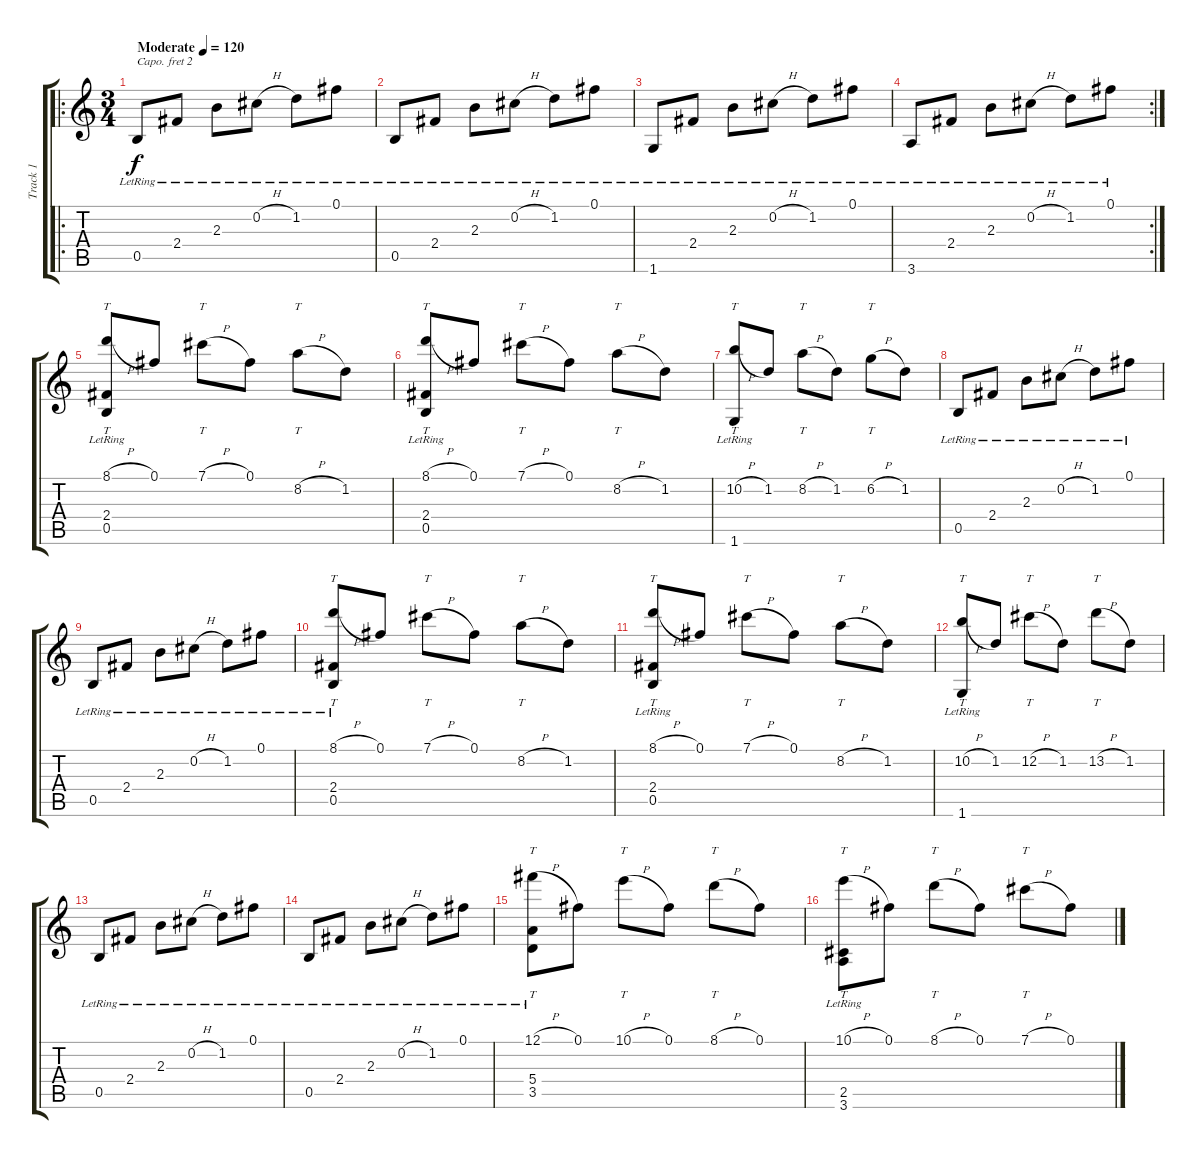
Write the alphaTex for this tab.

\track ("Track 1" "Track 1") {instrument electricguitarclean}
\staff {score tabs}
\capo 2
\tuning (E4 B3 G3 D3 A2 E2) {hide}
\ro
\ts (3 4)
\tempo (120 "Moderate")
\clef g2
\ks c
0.5{lr}.8{dy f instrument electricguitarclean} 2.4{lr}.8 2.3{lr}.8 0.2{h lr}.8 1.2{lr}.8 0.1{lr}.8 |
0.5{lr}.8 2.4{lr}.8 2.3{lr}.8 0.2{h lr}.8 1.2{lr}.8 0.1{lr}.8 |
1.6{lr}.8 2.4{lr}.8 2.3{lr}.8 0.2{h lr}.8 1.2{lr}.8 0.1{lr}.8 |
\rc 2
3.6{lr}.8 2.4{lr}.8 2.3{lr}.8 0.2{h lr}.8 1.2{lr}.8 0.1{lr}.8 |
(8.1{h} 2.4{lr} 0.5{lr}).8{tt beam Up} 0.1.8 7.1{h}.8{tt} 0.1.8 8.2{h}.8{tt} 1.2.8 |
(8.1{h} 2.4{lr} 0.5{lr}).8{tt beam Up} 0.1.8 7.1{h}.8{tt} 0.1.8 8.2{h}.8{tt} 1.2.8 |
(10.2{h} 1.6{lr}).8{tt} 1.2.8 8.2{h}.8{tt} 1.2.8 6.2{h}.8{tt} 1.2.8 |
0.5{lr}.8 2.4{lr}.8 2.3{lr}.8 0.2{h lr}.8 1.2{lr}.8 0.1{lr}.8 |
0.5{lr}.8 2.4{lr}.8 2.3{lr}.8 0.2{h lr}.8 1.2{lr}.8 0.1{lr}.8 |
(8.1{h} 2.4{lr} 0.5{lr}).8{tt beam Up} 0.1.8 7.1{h}.8{tt} 0.1.8 8.2{h}.8{tt} 1.2.8 |
(8.1{h} 2.4{lr} 0.5{lr}).8{tt beam Up} 0.1.8 7.1{h}.8{tt} 0.1.8 8.2{h}.8{tt} 1.2.8 |
(10.2{h} 1.6{lr}).8{tt} 1.2.8 12.2{h}.8{tt} 1.2.8 13.2{h}.8{tt} 1.2.8 |
0.5{lr}.8 2.4{lr}.8 2.3{lr}.8 0.2{h lr}.8 1.2{lr}.8 0.1{lr}.8 |
0.5{lr}.8 2.4{lr}.8 2.3{lr}.8 0.2{h lr}.8 1.2{lr}.8 0.1{lr}.8 |
(12.1{h} 5.4{lr} 3.5{lr}).8{tt} 0.1.8 10.1{h}.8{tt} 0.1.8 8.1{h}.8{tt} 0.1.8 |
(10.1{h} 2.5{lr} 3.6{lr}).8{tt} 0.1.8 8.1{h}.8{tt} 0.1.8 7.1{h}.8{tt} 0.1.8
